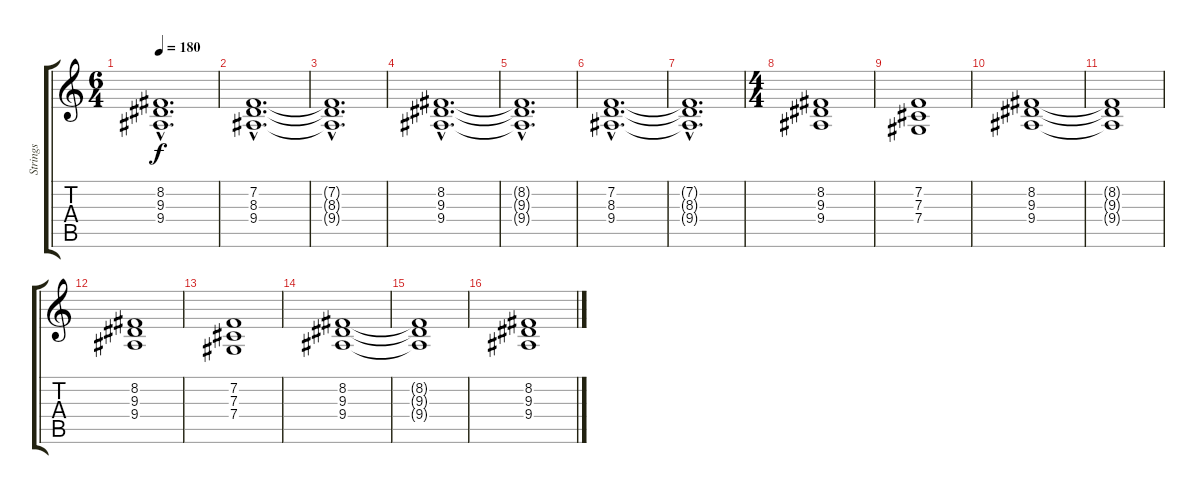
\track ("Strings" "Strings") {instrument stringensemble1}
\staff {score tabs}
\tuning (Eb4 Bb3 Gb3 Db3 Ab2 Eb2) {hide}
\ts (6 4)
\tempo 180
\clef g2
\ks c
(8.2{hac t} 9.3{hac t} 9.4{hac t}).1{d dy f} |
(7.2{hac} 8.3{hac} 9.4{hac}).1{d} |
(7.2{hac t} 8.3{hac t} 9.4{hac t}).1{d} |
(8.2{hac} 9.3{hac} 9.4{hac}).1{d} |
(8.2{hac t} 9.3{hac t} 9.4{hac t}).1{d} |
(7.2{hac} 8.3{hac} 9.4{hac}).1{d} |
(7.2{hac t} 8.3{hac t} 9.4{hac t}).1{d} |
\ts (4 4)
(8.2 9.3 9.4).1 |
(7.2 7.3 7.4).1 |
(8.2 9.3 9.4).1 |
(8.2{t} 9.3{t} 9.4{t}).1 |
(8.2 9.3 9.4).1 |
(7.2 7.3 7.4).1 |
(8.2 9.3 9.4).1 |
(8.2{t} 9.3{t} 9.4{t}).1 |
(8.2 9.3 9.4).1
